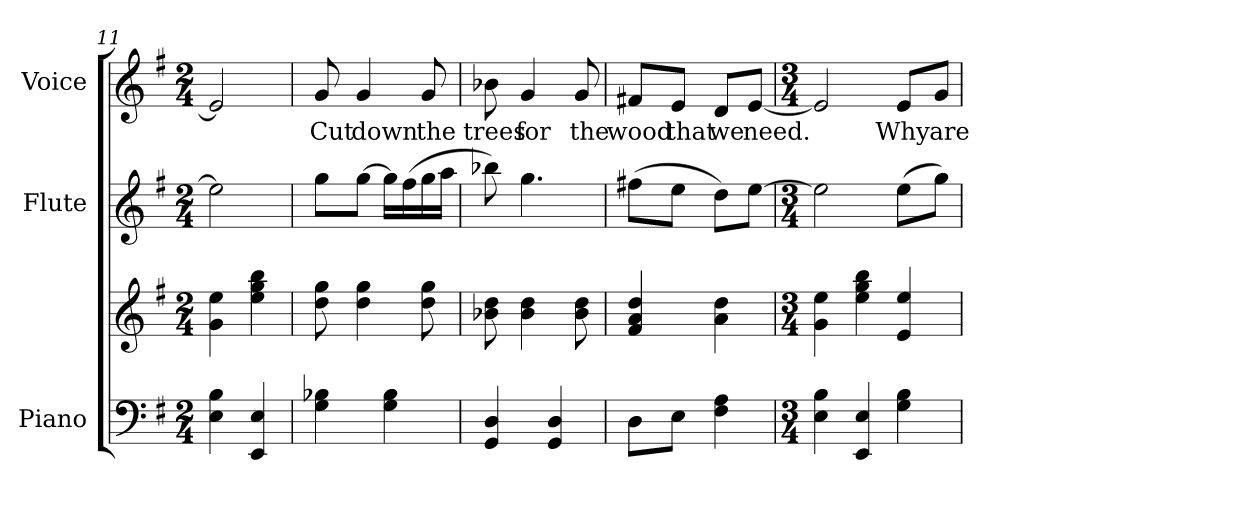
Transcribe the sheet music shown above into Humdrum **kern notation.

**kern	**kern	**kern	**kern	**text
*part3	*part3	*part2	*part1	*part1
*staff4	*staff3	*staff2	*staff1	*staff1
*I"Piano	*	*I"Flute	*I"Voice	*
*I'Pno.	*	*I'Fl.	*I'Voice	*
*clefF4	*clefG2	*clefG2	*clefG2	*
*k[f#]	*k[f#]	*k[f#]	*k[f#]	*
*G:	*G:	*G:	*G:	*
*M2/4	*M2/4	*M2/4	*M2/4	*
=11	=11	=11	=11	=11
4Ei\ 4Bi	4gi\ 4eei	2eei\]	2ei/]	.
4EEi/ 4Ei	4eei\ 4ggi 4bbi	.	.	.
=12	=12	=12	=12	=12
!	!	!	!	!LO:LY:b:color=#000000
4Gi\ 4B-Xi	8ddi\ 8ggi	8ggi\L	8gi/	Cut
!	!	!	!	!LO:LY:b:color=#000000
.	4ddi\ 4ggi	[8ggi\J	4gi/	down
4Gi\ 4B-i	.	16ggi\LL]	.	.
.	.	(16ff#i\	.	.
!	!	!	!	!LO:LY:b:color=#000000
.	8ddi\ 8ggi	16ggi\	8gi/	the
.	.	16aai\JJ	.	.
=13	=13	=13	=13	=13
!	!	!	!	!LO:LY:b:color=#000000
4GGi/ 4Di	8b-Xi\ 8ddi	8bb-Xi\)	8b-Xi\	trees
!	!	!	!	!LO:LY:b:color=#000000
.	4b-i\ 4ddi	4.ggi\	4gi/	for
4GGi/ 4Di	.	.	.	.
!	!	!	!	!LO:LY:b:color=#000000
.	8b-i\ 8ddi	.	8gi/	the
=14	=14	=14	=14	=14
!	!	!	!	!LO:LY:b:color=#000000
8Di\L	4f#i/ 4ai 4ddi	(8ff#Xi\L	8f#Xi/L	wood
!	!	!	!	!LO:LY:b:color=#000000
8Ei\J	.	8eei\J	8ei/J	that
!	!	!	!	!LO:LY:b:color=#000000
4F#i\ 4Ai	4ai\ 4ddi	8ddi\L)	8di/L	we
!	!	!	!	!LO:LY:b:color=#000000
.	.	[8eei\J	[8ei/J	need.
=15	=15	=15	=15	=15
*M3/4	*M3/4	*M3/4	*M3/4	*
4Ei\ 4Bi	4gi\ 4eei	2eei\]	2ei/]	.
4EEi/ 4Ei	4eei\ 4ggi 4bbi	.	.	.
*	*	*MM78	*MM78	*
!	!	!	!	!LO:LY:b:color=#000000
4Gi\ 4Bi	4ei/ 4eei	(8eei\L	8ei/L	Why
!	!	!	!	!LO:LY:b:color=#000000
.	.	8ggi\J)	8gi/J	are
=	=	=	=	=
*-	*-	*-	*-	*-
